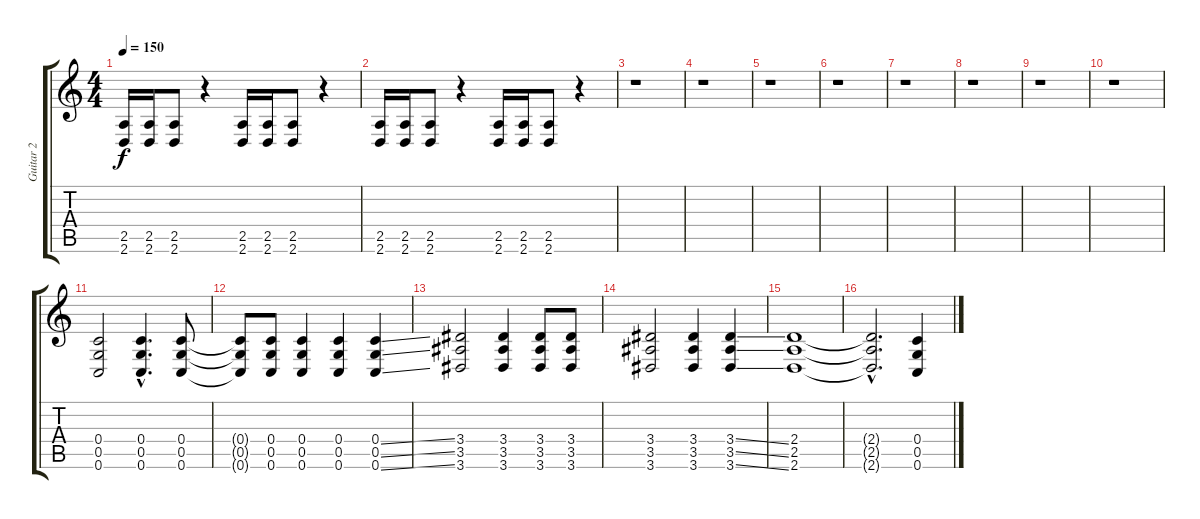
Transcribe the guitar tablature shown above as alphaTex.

\track ("Guitar 2" "Guitar 2") {instrument distortionguitar}
\staff {score tabs}
\tuning (D4 A3 F3 C3 G2 C2) {hide}
\ts (4 4)
\tempo 150
\clef g2
\ks c
(2.5 2.6).16{dy f} (2.5 2.6).16 (2.5 2.6).8 r.4 (2.5 2.6).16 (2.5 2.6).16 (2.5 2.6).8 r.4 |
(2.5 2.6).16 (2.5 2.6).16 (2.5 2.6).8 r.4 (2.5 2.6).16 (2.5 2.6).16 (2.5 2.6).8 r.4 |
r.1 |
r.1 |
r.1 |
r.1 |
r.1 |
r.1 |
r.1 |
r.1 |
(0.4 0.5 0.6).2 (0.4{hac} 0.5{hac} 0.6{hac}).4{d} (0.4 0.5 0.6).8 |
(0.4{t} 0.5{t} 0.6{t}).8 (0.4 0.5 0.6).8 (0.4 0.5 0.6).4 (0.4 0.5 0.6).4 (0.4{ss} 0.5{ss} 0.6{ss}).4 |
(3.4 3.5 3.6).2 (3.4 3.5 3.6).4 (3.4 3.5 3.6).8 (3.4 3.5 3.6).8 |
(3.4 3.5 3.6).2 (3.4 3.5 3.6).4 (3.4{ss} 3.5{ss} 3.6{ss}).4 |
(2.4 2.5 2.6).1 |
(2.4{hac t} 2.5{hac t} 2.6{hac t}).2{d} (0.4 0.5 0.6).4
